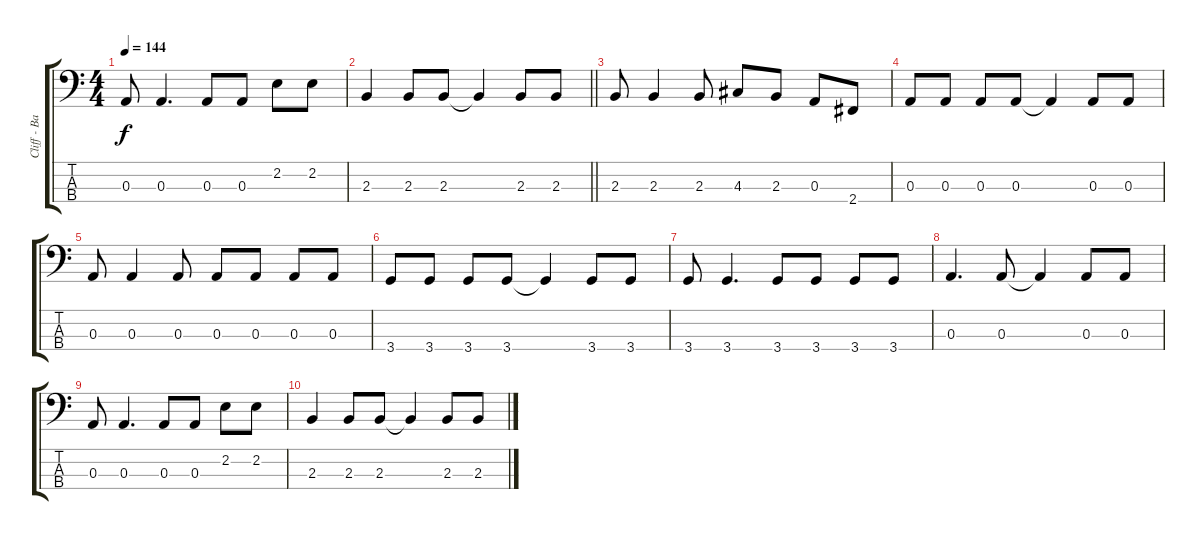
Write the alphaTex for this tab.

\track ("Cliff - Bass" "Cliff - Ba") {instrument electricbassfinger}
\staff {score tabs}
\tuning (G2 D2 A1 E1) {hide}
\ts (4 4)
\tempo 144
\clef f4
\ks c
0.3.8{dy f volume 8} 0.3.4{d} 0.3.8 0.3.8 2.2.8 2.2.8 |
\barLineRight lightlight
2.3.4 2.3.8 2.3.8 2.3{t}.4 2.3.8 2.3.8 |
2.3.8 2.3.4 2.3.8 4.3.8 2.3.8 0.3.8 2.4.8 |
0.3.8 0.3.8 0.3.8 0.3.8 0.3{t}.4 0.3.8 0.3.8 |
0.3.8{volume 3} 0.3.4 0.3.8 0.3.8 0.3.8 0.3.8 0.3.8 |
3.4.8 3.4.8 3.4.8 3.4.8 3.4{t}.4 3.4.8 3.4.8 |
3.4.8 3.4.4{d} 3.4.8 3.4.8 3.4.8 3.4.8 |
0.3.4{d} 0.3.8 0.3{t}.4 0.3.8 0.3.8 |
0.3.8{volume 2} 0.3.4{d} 0.3.8 0.3.8 2.2.8 2.2.8 |
2.3.4{volume 0} 2.3.8 2.3.8 2.3{t}.4 2.3.8 2.3.8
